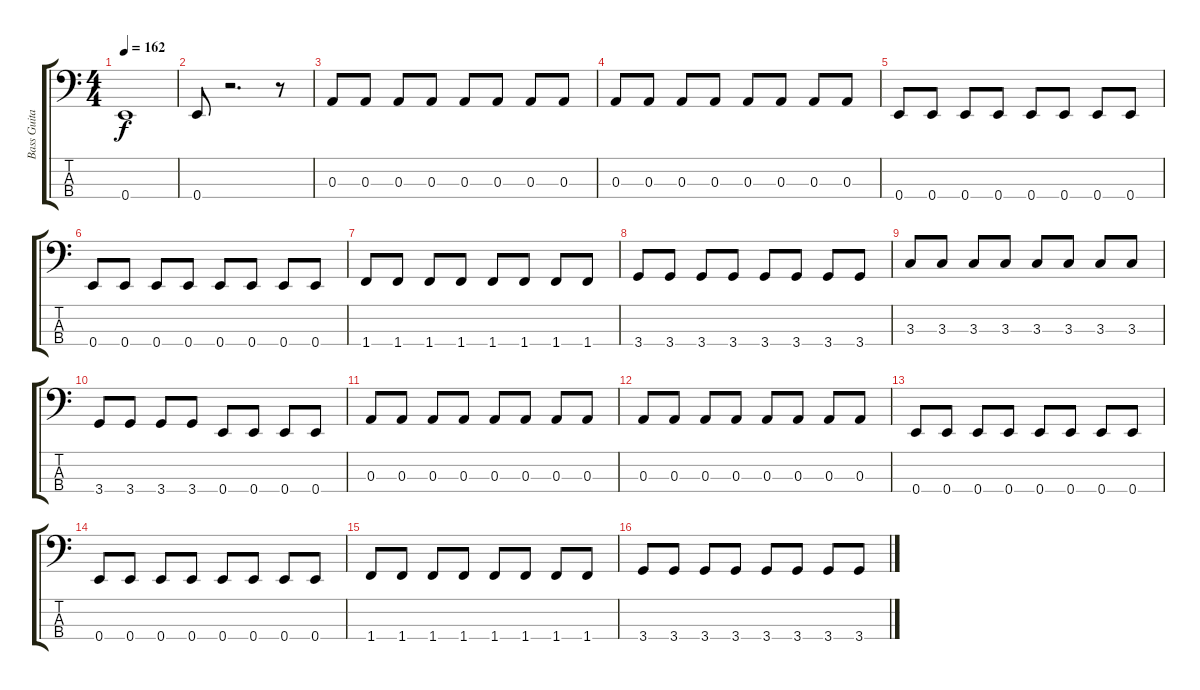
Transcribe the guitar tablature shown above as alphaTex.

\track ("Bass Guitar" "Bass Guita") {instrument electricbassfinger}
\staff {score tabs}
\tuning (G2 D2 A1 E1) {hide}
\ts (4 4)
\tempo 162
\clef f4
\ks c
0.4.1{dy f} |
0.4.8 r.2{d} r.8 |
0.3.8 0.3.8 0.3.8 0.3.8 0.3.8 0.3.8 0.3.8 0.3.8 |
0.3.8 0.3.8 0.3.8 0.3.8 0.3.8 0.3.8 0.3.8 0.3.8 |
0.4.8 0.4.8 0.4.8 0.4.8 0.4.8 0.4.8 0.4.8 0.4.8 |
0.4.8 0.4.8 0.4.8 0.4.8 0.4.8 0.4.8 0.4.8 0.4.8 |
1.4.8 1.4.8 1.4.8 1.4.8 1.4.8 1.4.8 1.4.8 1.4.8 |
3.4.8 3.4.8 3.4.8 3.4.8 3.4.8 3.4.8 3.4.8 3.4.8 |
3.3.8 3.3.8 3.3.8 3.3.8 3.3.8 3.3.8 3.3.8 3.3.8 |
3.4.8 3.4.8 3.4.8 3.4.8 0.4.8 0.4.8 0.4.8 0.4.8 |
0.3.8 0.3.8 0.3.8 0.3.8 0.3.8 0.3.8 0.3.8 0.3.8 |
0.3.8 0.3.8 0.3.8 0.3.8 0.3.8 0.3.8 0.3.8 0.3.8 |
0.4.8 0.4.8 0.4.8 0.4.8 0.4.8 0.4.8 0.4.8 0.4.8 |
0.4.8 0.4.8 0.4.8 0.4.8 0.4.8 0.4.8 0.4.8 0.4.8 |
1.4.8 1.4.8 1.4.8 1.4.8 1.4.8 1.4.8 1.4.8 1.4.8 |
3.4.8 3.4.8 3.4.8 3.4.8 3.4.8 3.4.8 3.4.8 3.4.8
